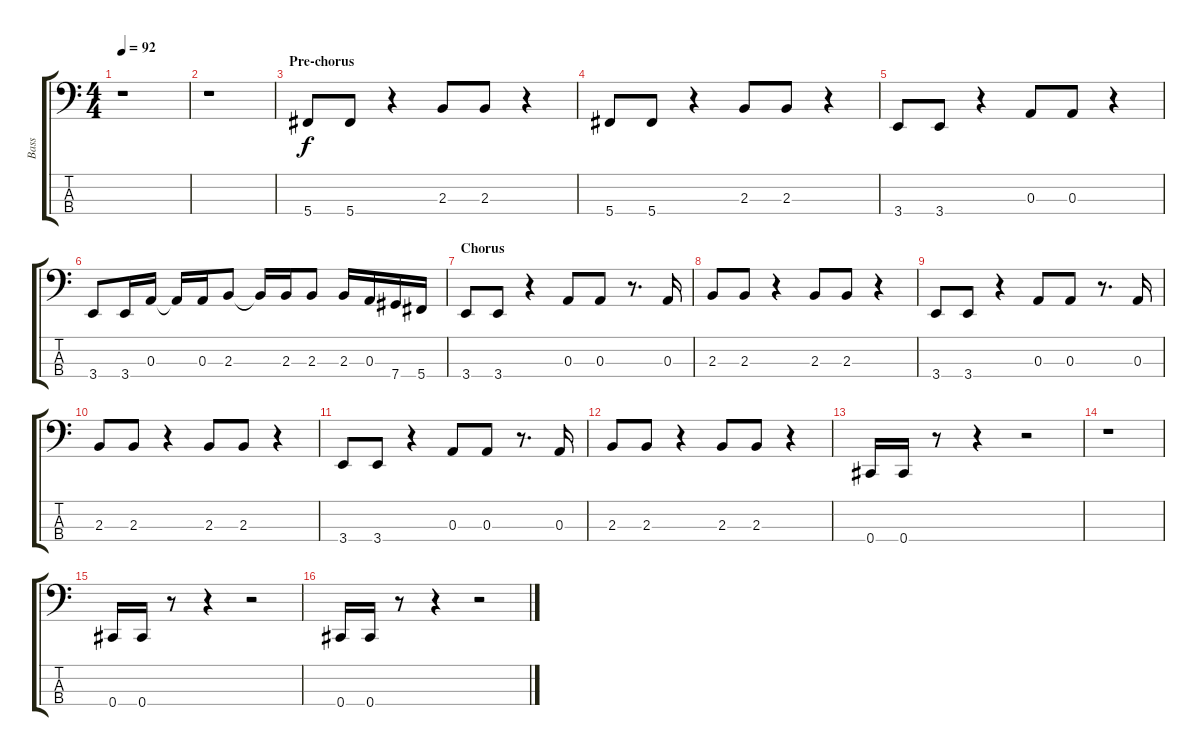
\track ("Bass" "Bass") {instrument electricbassfinger}
\staff {score tabs}
\tuning (G2 D2 A1 Db1) {hide}
\ts (4 4)
\tempo 92
\clef f4
\ks c
r.1{dy f} |
r.1 |
\section ("" "Pre-chorus")
5.4.8 5.4.8 r.4 2.3.8 2.3.8 r.4 |
5.4.8 5.4.8 r.4 2.3.8 2.3.8 r.4 |
3.4.8 3.4.8 r.4 0.3.8 0.3.8 r.4 |
3.4.8 3.4.16 0.3.16 0.3{t}.16 0.3.16 2.3.8 2.3{t}.16 2.3.16 2.3.8 2.3.16 0.3.16 7.4.16 5.4.16 |
\section ("" "Chorus")
3.4.8 3.4.8 r.4 0.3.8 0.3.8 r.8{d} 0.3.16 |
2.3.8 2.3.8 r.4 2.3.8 2.3.8 r.4 |
3.4.8 3.4.8 r.4 0.3.8 0.3.8 r.8{d} 0.3.16 |
2.3.8 2.3.8 r.4 2.3.8 2.3.8 r.4 |
3.4.8 3.4.8 r.4 0.3.8 0.3.8 r.8{d} 0.3.16 |
2.3.8 2.3.8 r.4 2.3.8 2.3.8 r.4 |
0.4.16 0.4.16 r.8 r.4 r.2 |
r.1 |
0.4.16 0.4.16 r.8 r.4 r.2 |
0.4.16 0.4.16 r.8 r.4 r.2
